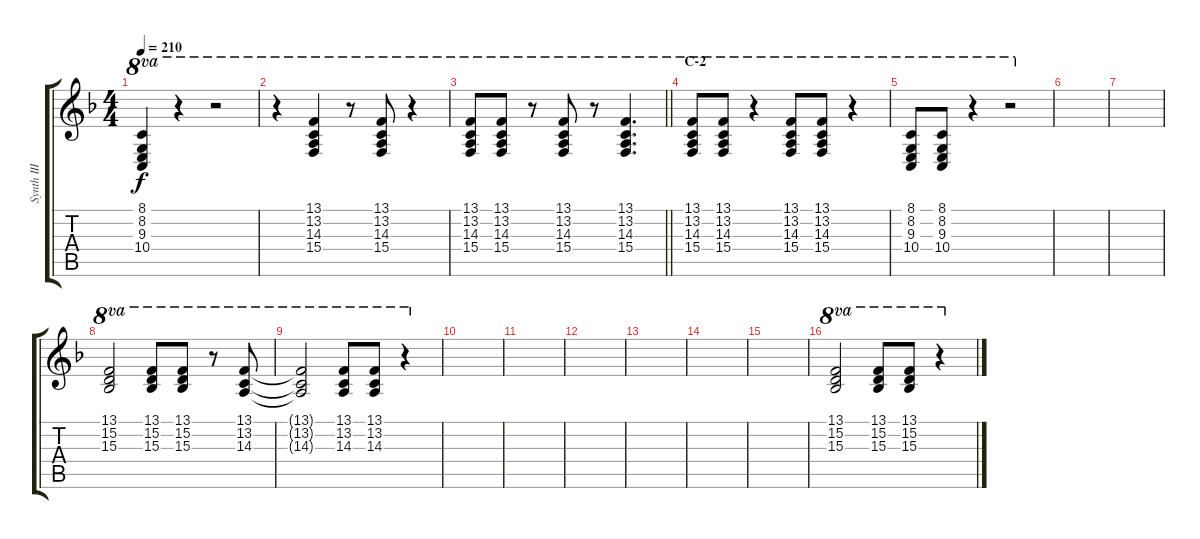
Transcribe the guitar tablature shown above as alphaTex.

\track ("Synth III (Kotobuki Tsumugi)" "Synth III ") {instrument synthbrass1}
\staff {score tabs}
\tuning (E4 B3 G3 D3 A2 E2) {hide}
\ts (4 4)
\tempo 210
\clef g2
\ks f
(8.1{t} 8.2{t} 9.3{t} 10.4{t}).4{ot 8va dy f} r.4{ot 8va} r.2{ot 8va} |
r.4{ot 8va} (13.1 13.2 14.3 15.4).4{ot 8va} r.8{ot 8va} (13.1 13.2 14.3 15.4).8{ot 8va} r.4{ot 8va} |
\barLineRight lightlight
(13.1 13.2 14.3 15.4).8{ot 8va} (13.1 13.2 14.3 15.4).8{ot 8va} r.8{ot 8va} (13.1 13.2 14.3 15.4).8{ot 8va} r.8{ot 8va} (13.1 13.2 14.3 15.4).4{d ot 8va} |
\section ("" "C-2")
(13.1 13.2 14.3 15.4).8{ot 8va} (13.1 13.2 14.3 15.4).8{ot 8va} r.4{ot 8va} (13.1 13.2 14.3 15.4).8{ot 8va} (13.1 13.2 14.3 15.4).8{ot 8va} r.4{ot 8va} |
(8.1 8.2 9.3 10.4).8{ot 8va} (8.1 8.2 9.3 10.4).8{ot 8va} r.4{ot 8va} r.2{ot 8va} |
|
|
(13.1 15.2 15.3).2{ot 8va} (13.1 15.2 15.3).8{ot 8va} (13.1 15.2 15.3).8{ot 8va} r.8{ot 8va} (13.1 13.2 14.3).8{ot 8va} |
(13.1{t} 13.2{t} 14.3{t}).2{ot 8va} (13.1 13.2 14.3).8{ot 8va} (13.1 13.2 14.3).8{ot 8va} r.4{ot 8va} |
|
|
|
|
|
|
(13.1 15.2 15.3).2{ot 8va} (13.1 15.2 15.3).8{ot 8va} (13.1 15.2 15.3).8{ot 8va} r.4{ot 8va}
